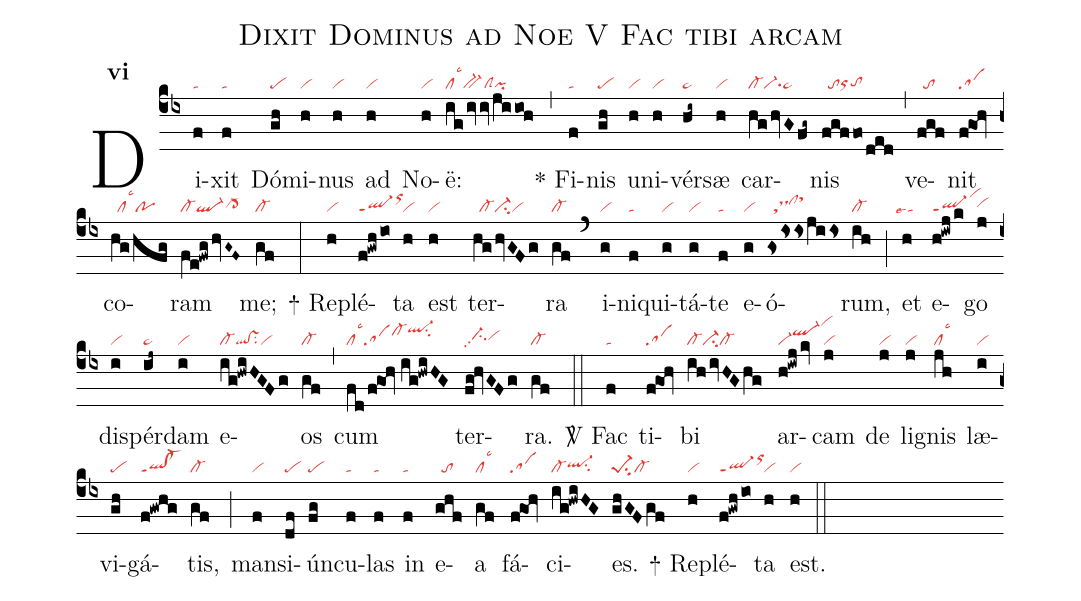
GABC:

name:Dixit Dominus ad Noe V Fac tibi arcam;
office-part:re;
mode:6;
nabc-lines:1;
%%
initial-style: 1;
name: Dixit Dominus ad Noe;
mode: 6;
office-part: Responsorium;
annotation: Resp.;
annotation: vi;
nabc-lines:1;
%%
(cb4) Di(f|ta)xit(f|ta) Dó(gh|pe)mi(h|vi)nus(h|vi) ad(h|vi) No(h|vi)ë:(ig/ivivjiioh|cllsc3bv-clSpi) (,) <sp>*</sp> Fi(f|ta)nis(gh|pe) u(h|vi)ni(h|vi)vér(hi~|ta>)sæ(h|vi) car(hg/hvGfg~|cl-vi-su1ta>)nis(fgffo/ded|//toorhgtohg) (,) ve(fgf|//to)nit(f!goh|sa) co(hg/hfg|//cllsc3po)ram(fe!fwg/hvG~F~|cl-ql-cl->hg) me;(gf|cl-) (:)
<sp>+</sp> Re(h|vi)plé(f!gwh/io|ql-ppt1orhk)ta(h|vi) est(h|vi) ter(hg/hvGFg|//cl-ci-vi)ra(gf|cl-) (`) i(g|vi)ni(f|ta)qui(g|vi)tá(g|vi)te(f|ta) e(g|vi)ó(gsissjiis|//stdshiclhisthk)rum,(ih|cl-) (;) et(h|``talse4) e(h!iwj/k|ql-ppt1vihl)go(j|vihh) dis(i|vi)pér(ij~|ta>)dam(i|vi) e(ig!hwiHGFg|cl-ql!vssu2vi)os(gf|cl-) (,)cum(fd/f!goh//ig!hwiHG|cllsc3sacl-hjql-hksu2) ter(fg!hvGFg|//ci-hhpp2vihh)ra.(gf|cl-) (::)

<sp>V/</sp> Fac(f|ta) ti(f!goh|sa)bi(ih/ivHGhg|cl-ci-cl-) ar(h!iwj/kv|vi-ql-hjvihn)cam(j|vi) de(j|vi) lig(j|vi)nis(jh|cllsc3) læ(i|vi)vi(gh|pe)gá(f!gwhg|ql!cl-ppt1)tis,(gf|cl-) (;) man(f|vi)si(df|pe)ún(fg|pe)cu(f|ta)las(f|ta) in(f|ta) e(ghf|//to)a(gf|cllsc3) fá(f!goh|sa)ci(ig!hwiHG|cl-ql-hhsu2)es.(ghGFgf|pe-1su2cl-)
<sp>+</sp> Re(h|vi)plé(f!gwh/io|ql-ppt1orhk)ta(h|vi) est.(h|vi) (::)
